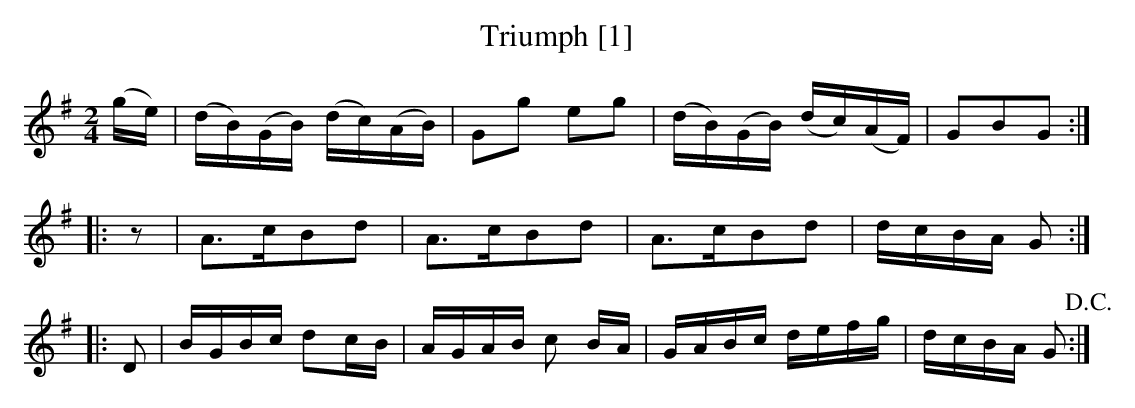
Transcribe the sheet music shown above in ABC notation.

X:1
T:Triumph [1]
M:2/4
L:1/8
K:G
(g/e/)|(d/B/)(G/B/) (d/c/)(A/B/)|Gg eg|(d/B/)(G/B/) (d/c/)(A/F/)|GBG:|
|:z|A>cBd|A>cBd|A>cBd|d/c/B/A/ G:|
|:D|B/G/B/c/ dc/B/|A/G/A/B/ c B/A/|G/A/B/c/ d/e/f/g/|d/c/B/A/ G!D.C.!:|
